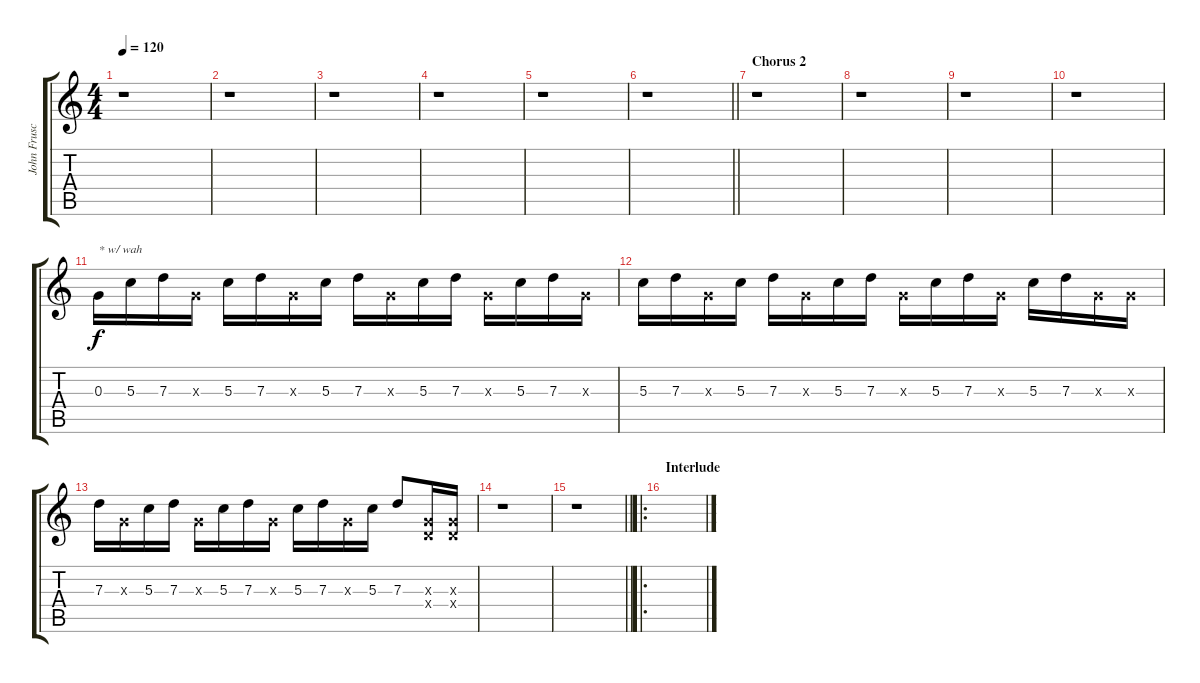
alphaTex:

\track ("John Frusciante | Gtr. 3" "John Frusc") {instrument electricguitarclean}
\staff {score tabs}
\tuning (E4 B3 G3 D3 A2 E2) {hide}
\ts (4 4)
\tempo 120
\clef g2
\ks c
r.1{dy f} |
r.1 |
r.1 |
r.1 |
r.1 |
\barLineRight lightlight
r.1 |
\section ("" "Chorus 2")
r.1 |
r.1 |
r.1 |
r.1 |
0.3.16{txt "* w/ wah"} 5.3.16 7.3.16 0.3{x}.16 5.3.16 7.3.16 0.3{x}.16 5.3.16 7.3.16 0.3{x}.16 5.3.16 7.3.16 0.3{x}.16 5.3.16 7.3.16 0.3{x}.16 |
5.3.16 7.3.16 0.3{x}.16 5.3.16 7.3.16 0.3{x}.16 5.3.16 7.3.16 0.3{x}.16 5.3.16 7.3.16 0.3{x}.16 5.3.16 7.3.16 0.3{x}.16 0.3{x}.16 |
7.3.16 0.3{x}.16 5.3.16 7.3.16 0.3{x}.16 5.3.16 7.3.16 0.3{x}.16 5.3.16 7.3.16 0.3{x}.16 5.3.16 7.3.8 (0.3{x} 0.4{x}).16 (0.3{x} 0.4{x}).16 |
r.1 |
\barLineRight lightlight
r.1 |
\ro
\section ("" "Interlude")
